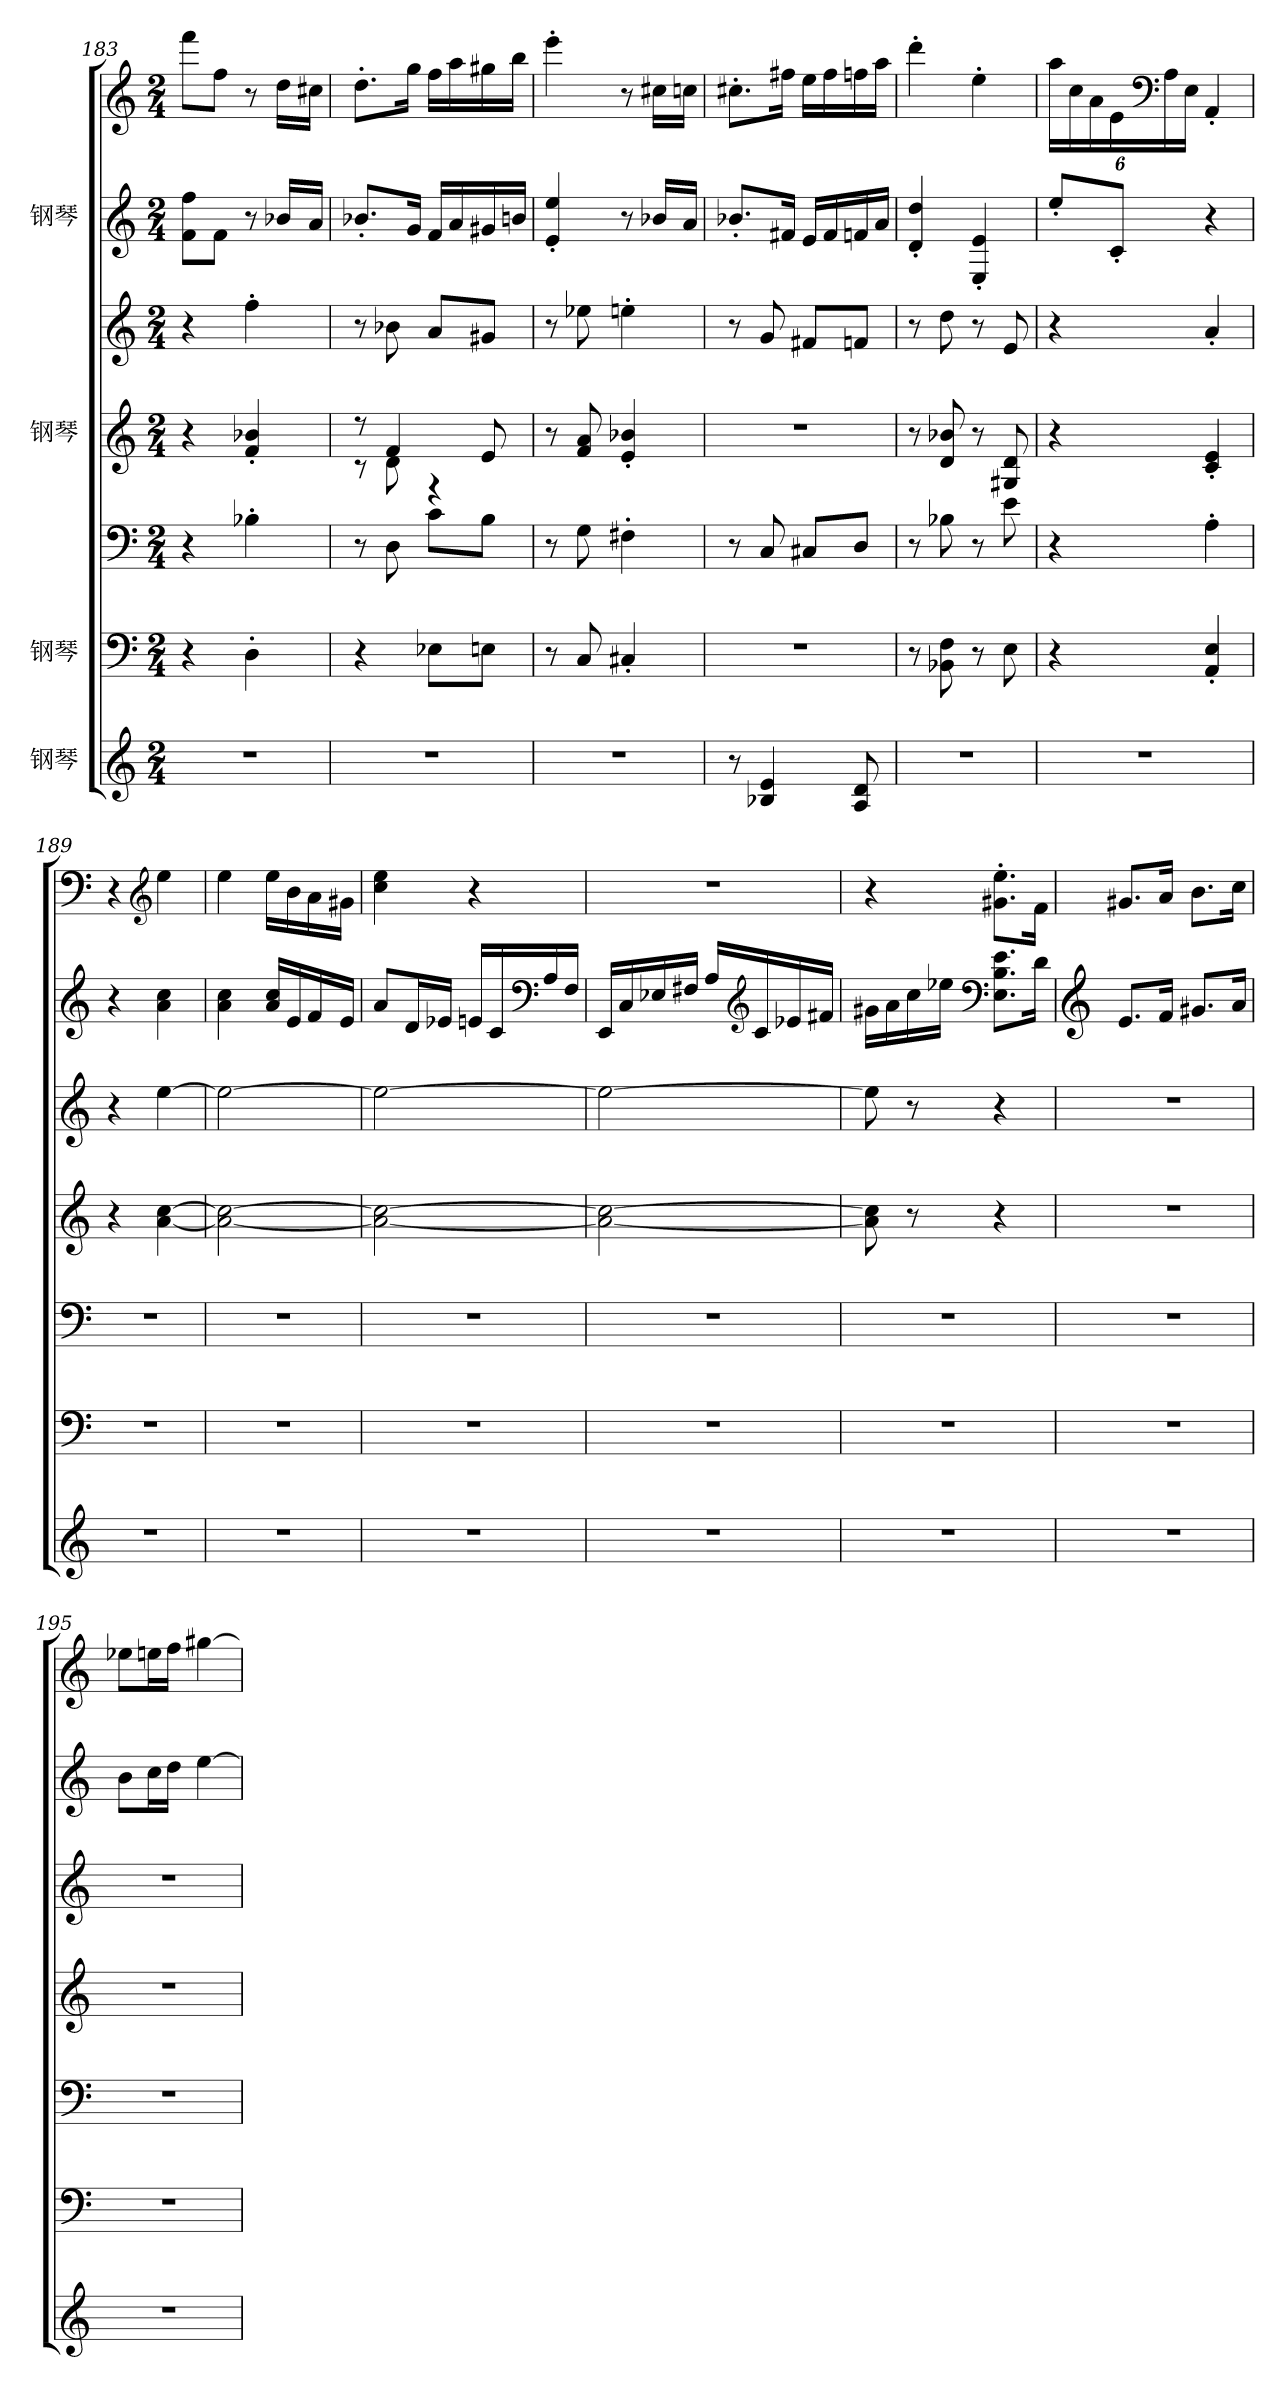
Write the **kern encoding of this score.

**kern	**kern	**kern	**kern	**kern	**kern	**kern
*part4	*part3	*part3	*part2	*part2	*part1	*part1
*staff7	*staff6	*staff5	*staff4	*staff3	*staff2	*staff1
*I"钢琴	*I"钢琴	*	*I"钢琴	*	*I"钢琴	*
*clefG2	*clefF4	*clefF4	*clefG2	*clefG2	*clefG2	*clefG2
*k[]	*k[]	*k[]	*k[]	*k[]	*k[]	*k[]
*M2/4	*M2/4	*M2/4	*M2/4	*M2/4	*M2/4	*M2/4
=183	=183	=183	=183	=183	=183	=183
2r	4r	4r	4r	4r	8f\ 8ff\L	8fff\L
.	.	.	.	.	8f\J	8ff\J
.	4D'\	4B-X'\	4f/' 4b-X/'	4ff'\	8r	8r
.	.	.	.	.	16b-X/LL	16dd\LL
.	.	.	.	.	16a/JJ	16cc#X\JJ
!!LO:PB:g=z
=184	=184	=184	=184	=184	=184	=184
*	*	*	*^	*	*	*
2r	4r	8r	8r	8r	8r	8.b-X'/L	8.dd'\L
.	.	8D\	4f/	8d\	8b-X\	.	.
.	.	.	.	.	.	16g/Jk	16gg\Jk
.	8E-X\L	8c\L	.	4r	8a/L	16f/LL	16ff\LL
.	.	.	.	.	.	16a/	16aa\
.	8En\J	8B\J	8e/	.	8g#X/J	16g#X/	16gg#X\
.	.	.	.	.	.	16bn/JJ	16bb\JJ
*	*	*	*v	*v	*	*	*
=185	=185	=185	=185	=185	=185	=185
2r	8r	8r	8r	8r	4e/' 4ee/'	4eee'\
.	8C/	8G\	8f/ 8a/	8ee-X\	.	.
.	4C#X'/	4F#X'\	4e/' 4b-X/'	4een'\	8r	8r
.	.	.	.	.	16b-X/LL	16cc#X\LL
.	.	.	.	.	16a/JJ	16ccn\JJ
=186	=186	=186	=186	=186	=186	=186
8r	2r	8r	2r	8r	8.b-X'/L	8.cc#X'\L
4B-X/ 4e/	.	8C/	.	8g/	.	.
.	.	.	.	.	16f#X/Jk	16ff#X\Jk
.	.	8C#X/L	.	8f#X/L	16e/LL	16ee\LL
.	.	.	.	.	16f#/	16ff#\
8A/ 8d/	.	8D/J	.	8fn/J	16fn/	16ffn\
.	.	.	.	.	16a/JJ	16aa\JJ
=187	=187	=187	=187	=187	=187	=187
2r	8r	8r	8r	8r	4d/' 4dd/'	4ddd'\
.	8BB-X\ 8F\	8B-X\	8d/ 8b-X/	8dd\	.	.
.	8r	8r	8r	8r	4E/' 4e/'	4ee'\
.	8E\	8e\	8G#X/ 8d/	8e/	.	.
!!LO:PB:g=z
=188	=188	=188	=188	=188	=188	=188
*	*	*	*	*	*	*Xbrackettup
2r	4r	4r	4r	4r	8ee'/L	24aa\LL
.	.	.	.	.	.	24cc\
.	.	.	.	.	.	24a\
.	.	.	.	.	8c'/J	24e\
*	*	*	*	*	*	*clefF4
.	.	.	.	.	.	24A\
.	.	.	.	.	.	24E\JJ
.	4AA/' 4E/'	4A'\	4c/' 4e/'	4a'/	4r	4AA'/
=189	=189	=189	=189	=189	=189	=189
2r	2r	2r	4r	4r	4r	4r
*	*	*	*	*	*	*clefG2
.	.	.	[4a\ [4cc\	[4ee\	4a\ 4cc\	4ee\
=190	=190	=190	=190	=190	=190	=190
2r	2r	2r	2a\_ 2cc\_	2ee\_	4a\ 4cc\	4ee\
.	.	.	.	.	16a/ 16cc/LL	16ee\LL
.	.	.	.	.	16e/	16b\
.	.	.	.	.	16f/	16a\
.	.	.	.	.	16e/JJ	16g#X\JJ
=191	=191	=191	=191	=191	=191	=191
2r	2r	2r	2a\_ 2cc\_	2ee\_	8a/L	4cc\ 4ee\
.	.	.	.	.	16d/L	.
.	.	.	.	.	16e-X/JJ	.
.	.	.	.	.	16en/LL	4r
.	.	.	.	.	16c/	.
*	*	*	*	*	*clefF4	*
.	.	.	.	.	16A/	.
.	.	.	.	.	16F/JJ	.
!!LO:PB:g=z
=192	=192	=192	=192	=192	=192	=192
2r	2r	2r	2a\_ 2cc\_	2ee\_	16EE/LL	2r
.	.	.	.	.	16C/	.
.	.	.	.	.	16E-X/	.
.	.	.	.	.	16F#X/JJ	.
.	.	.	.	.	16A/LL	.
*	*	*	*	*	*clefG2	*
.	.	.	.	.	16c/	.
.	.	.	.	.	16e-X/	.
.	.	.	.	.	16f#X/JJ	.
=193	=193	=193	=193	=193	=193	=193
2r	2r	2r	8a\] 8cc\]	8ee\]	16g#X\LL	4r
.	.	.	.	.	16a\	.
.	.	.	8r	8r	16cc\	.
.	.	.	.	.	16ee-X\JJ	.
*	*	*	*	*	*clefF4	*
.	.	.	4r	4r	8.E\ 8.B\ 8.e\L	8.g#X\' 8.ee\'L
.	.	.	.	.	16d\Jk	16f\Jk
=194	=194	=194	=194	=194	=194	=194
*	*	*	*	*	*clefG2	*
2r	2r	2r	2r	2r	8.e/L	8.g#X/L
.	.	.	.	.	16f/Jk	16a/Jk
.	.	.	.	.	8.g#X/L	8.b\L
.	.	.	.	.	16a/Jk	16cc\Jk
=195	=195	=195	=195	=195	=195	=195
2r	2r	2r	2r	2r	8b\L	8ee-X\L
.	.	.	.	.	16cc\L	16een\L
.	.	.	.	.	16dd\JJ	16ff\JJ
.	.	.	.	.	[4ee\	[4gg#X\
=	=	=	=	=	=	=
*-	*-	*-	*-	*-	*-	*-
